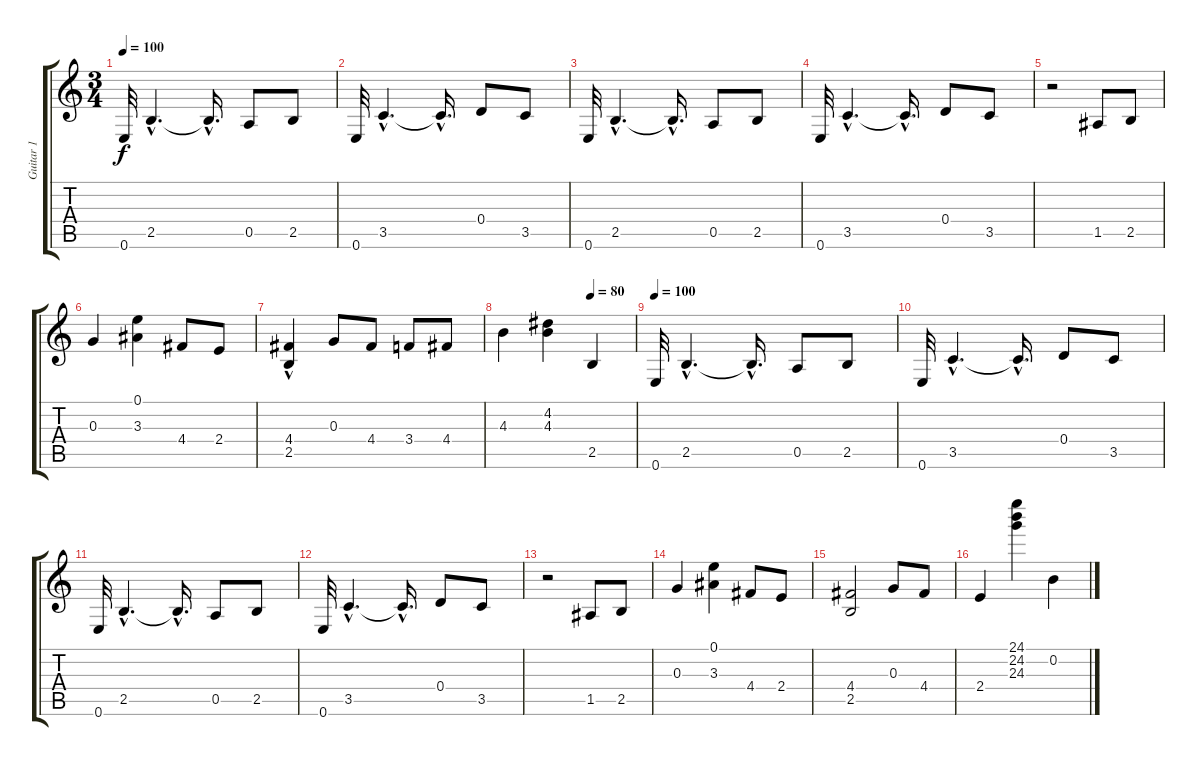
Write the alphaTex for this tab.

\track ("Guitar 1" "Guitar 1") {instrument acousticguitarnylon}
\staff {score tabs}
\tuning (E4 B3 G3 D3 A2 E2) {hide}
\ts (3 4)
\tempo 100
\clef g2
\ks c
0.6.32{dy f instrument acousticguitarnylon} 2.5{hac}.4{d} 2.5{hac t}.16{d} 0.5.8 2.5.8 |
0.6.32 3.5{hac}.4{d} 3.5{hac t}.16{d} 0.4.8 3.5.8 |
0.6.32 2.5{hac}.4{d} 2.5{hac t}.16{d} 0.5.8 2.5.8 |
0.6.32 3.5{hac}.4{d} 3.5{hac t}.16{d} 0.4.8 3.5.8 |
r.2 1.5.8 2.5.8 |
0.3.4 (0.1 3.3).4 4.4.8 2.4.8 |
(4.4 2.5{hac}).4 0.3.8 4.4.8 3.4.8 4.4.8 |
\tempo (80 0.6666666666666666)
4.3.4 (4.2 4.3).4 2.5.4 |
\tempo 100
0.6.32 2.5{hac}.4{d} 2.5{hac t}.16{d} 0.5.8 2.5.8 |
0.6.32 3.5{hac}.4{d} 3.5{hac t}.16{d} 0.4.8 3.5.8 |
0.6.32 2.5{hac}.4{d} 2.5{hac t}.16{d} 0.5.8 2.5.8 |
0.6.32 3.5{hac}.4{d} 3.5{hac t}.16{d} 0.4.8 3.5.8 |
r.2 1.5.8 2.5.8 |
0.3.4 (0.1 3.3).4 4.4.8 2.4.8 |
(4.4 2.5).2 0.3.8 4.4.8 |
2.4.4 (24.1 24.2 24.3).4 0.2.4
